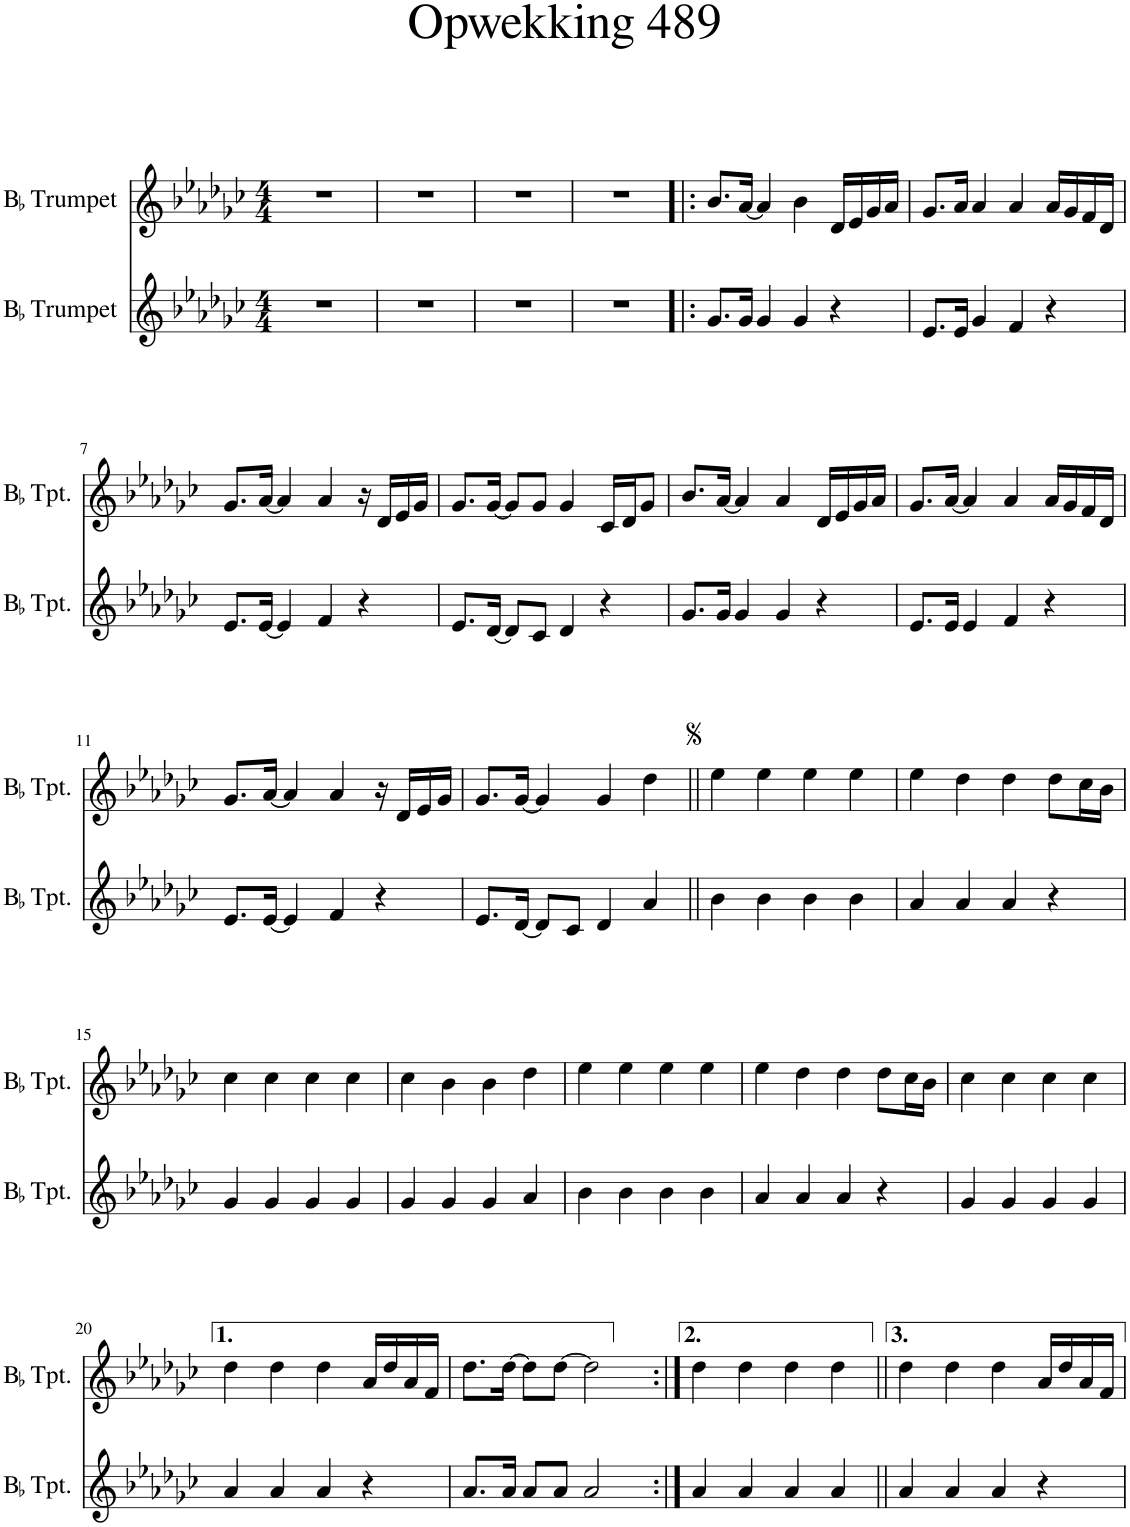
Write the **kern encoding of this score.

**kern	**kern
*part2	*part1
*staff2	*staff1
*I"BaccidentalFlat Trumpet	*I"BaccidentalFlat Trumpet
*I'BaccidentalFlat Tpt.	*I'BaccidentalFlat Tpt.
*clefG2	*clefG2
*Trd1c2	*Trd1c2
*k[b-e-a-d-g-c-]	*k[b-e-a-d-g-c-]
*M4/4	*M4/4
=1	=1
1r	1r
=2	=2
1r	1r
=3	=3
1r	1r
=4	=4
1r	1r
=5!|:	=5!|:
8.g-/L	8.b-/L
16g-/Jk	[16a-/Jk
4g-/	4a-/]
4g-/	4b-\
4r	16d-/LL
.	16e-/
.	16g-/
.	16a-/JJ
=6	=6
8.e-/L	8.g-/L
16e-/Jk	16a-/Jk
4g-/	4a-/
4f/	4a-/
4r	16a-/LL
.	16g-/
.	16f/
.	16d-/JJ
!!LO:LB:g=z
=7	=7
8.e-/L	8.g-/L
[16e-/Jk	[16a-/Jk
4e-/]	4a-/]
4f/	4a-/
4r	16r
.	16d-/LL
.	16e-/
.	16g-/JJ
=8	=8
8.e-/L	8.g-/L
[16d-/Jk	[16g-/Jk
8d-/L]	8g-/L]
8c-/J	8g-/J
4d-/	4g-/
4r	16c-/LL
.	16d-/J
.	8g-/J
=9	=9
8.g-/L	8.b-/L
16g-/Jk	[16a-/Jk
4g-/	4a-/]
4g-/	4a-/
4r	16d-/LL
.	16e-/
.	16g-/
.	16a-/JJ
=10	=10
8.e-/L	8.g-/L
16e-/Jk	[16a-/Jk
4e-/	4a-/]
4f/	4a-/
4r	16a-/LL
.	16g-/
.	16f/
.	16d-/JJ
!!LO:LB:g=z
=11	=11
8.e-/L	8.g-/L
[16e-/Jk	[16a-/Jk
4e-/]	4a-/]
4f/	4a-/
4r	16r
.	16d-/LL
.	16e-/
.	16g-/JJ
=12	=12
8.e-/L	8.g-/L
[16d-/Jk	[16g-/Jk
8d-/L]	4g-/]
8c-/J	.
4d-/	4g-/
4a-/	4dd-\
=13||	=13||
4b-\	4ee-\
4b-\	4ee-\
4b-\	4ee-\
4b-\	4ee-\
=14	=14
4a-/	4ee-\
4a-/	4dd-\
4a-/	4dd-\
4r	8dd-\L
.	16cc-\L
.	16b-\JJ
!!LO:LB:g=z
=15	=15
4g-/	4cc-\
4g-/	4cc-\
4g-/	4cc-\
4g-/	4cc-\
=16	=16
4g-/	4cc-\
4g-/	4b-\
4g-/	4b-\
4a-/	4dd-\
=17	=17
4b-\	4ee-\
4b-\	4ee-\
4b-\	4ee-\
4b-\	4ee-\
=18	=18
4a-/	4ee-\
4a-/	4dd-\
4a-/	4dd-\
4r	8dd-\L
.	16cc-\L
.	16b-\JJ
=19	=19
4g-/	4cc-\
4g-/	4cc-\
4g-/	4cc-\
4g-/	4cc-\
!!LO:LB:g=z
=20	=20
4a-/	4dd-\
4a-/	4dd-\
4a-/	4dd-\
4r	16a-/LL
.	16dd-/
.	16a-/
.	16f/JJ
=21	=21
8.a-/L	8.dd-\L
16a-/Jk	[16dd-\Jk
8a-/L	8dd-\L]
8a-/J	[8dd-\J
2a-/	2dd-\]
=22:|!	=22:|!
4a-/	4dd-\
4a-/	4dd-\
4a-/	4dd-\
4a-/	4dd-\
=23||	=23||
4a-/	4dd-\
4a-/	4dd-\
4a-/	4dd-\
4r	16a-/LL
.	16dd-/
.	16a-/
.	16f/JJ
=	=
*-	*-
